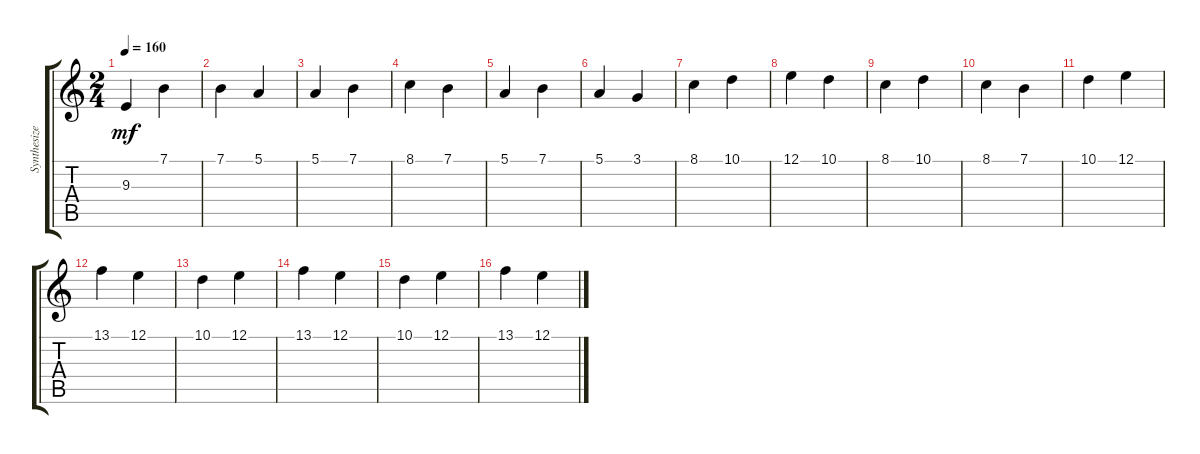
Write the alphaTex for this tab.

\track ("Synthesizer(strings)" "Synthesize") {instrument stringensemble1}
\staff {score tabs}
\tuning (E4 B3 G3 D3 A2 E2) {hide}
\ts (2 4)
\tempo 160
\clef g2
\ks c
9.3.4{dy mf} 7.1.4 |
7.1.4 5.1.4 |
5.1.4 7.1.4{volume 10} |
8.1.4 7.1.4 |
5.1.4 7.1.4 |
5.1.4 3.1.4 |
8.1.4 10.1.4 |
12.1.4 10.1.4 |
8.1.4 10.1.4 |
8.1.4 7.1.4 |
10.1.4 12.1.4{volume 10} |
13.1.4 12.1.4 |
10.1.4 12.1.4 |
13.1.4 12.1.4 |
10.1.4 12.1.4 |
13.1.4 12.1.4
